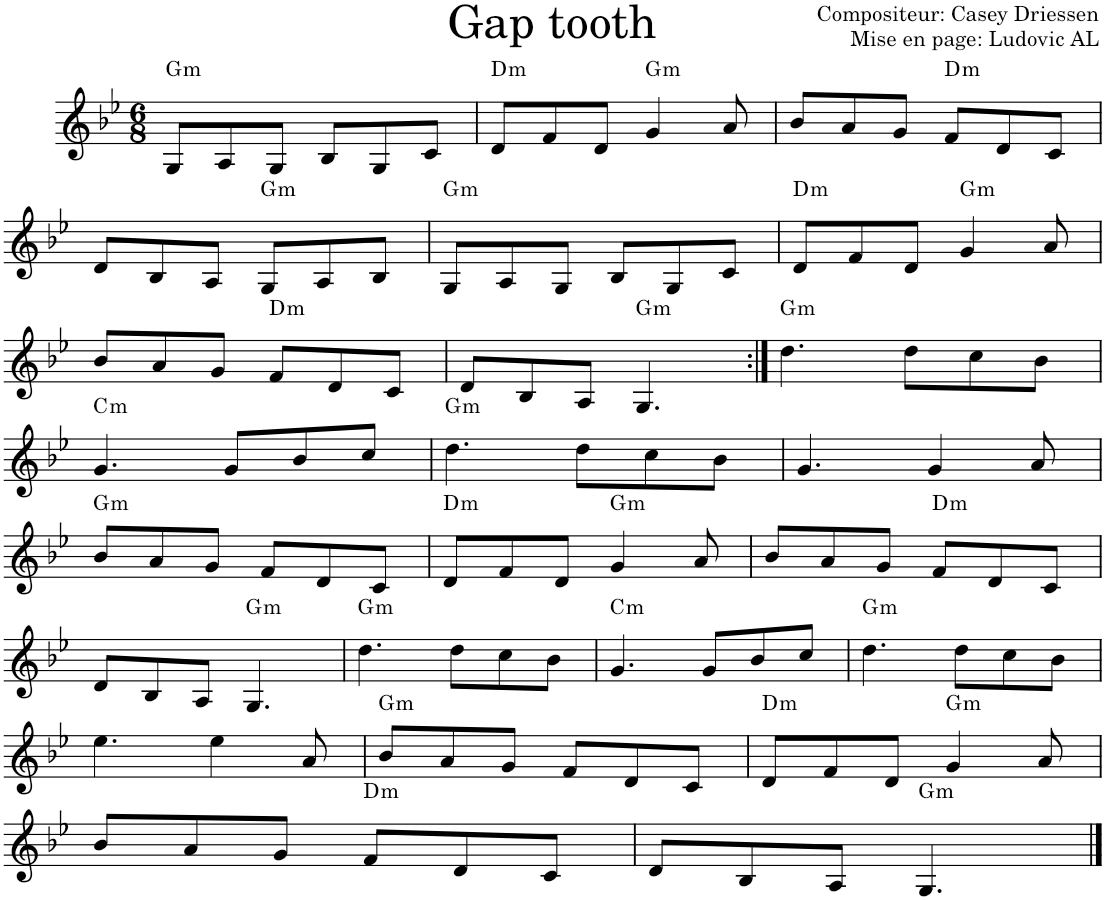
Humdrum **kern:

**kern	**harte
*part1	*part1
*staff1	*
*I"Violon	*
*I'Vln.	*
*clefG2	*
*k[b-e-]	*
*M6/8	*
=1	=1
!	!LO:H:kt=m
8G/L	G:min
8A/	.
8G/J	.
8B-/L	.
8G/	.
8c/J	.
=2	=2
!	!LO:H:kt=m
8d/L	D:min
8f/	.
8d/J	.
!	!LO:H:kt=m
4g/	G:min
8a/	.
=3	=3
8b-/L	.
8a/	.
8g/J	.
!	!LO:H:kt=m
8f/L	D:min
8d/	.
8c/J	.
!!LO:LB:g=z
=4	=4
8d/L	.
8B-/	.
8A/J	.
!	!LO:H:kt=m
8G/L	G:min
8A/	.
8B-/J	.
=5	=5
!	!LO:H:kt=m
8G/L	G:min
8A/	.
8G/J	.
8B-/L	.
8G/	.
8c/J	.
=6	=6
!	!LO:H:kt=m
8d/L	D:min
8f/	.
8d/J	.
!	!LO:H:kt=m
4g/	G:min
8a/	.
!!LO:LB:g=z
=7	=7
8b-/L	.
8a/	.
8g/J	.
!	!LO:H:kt=m
8f/L	D:min
8d/	.
8c/J	.
=8	=8
8d/L	.
8B-/	.
8A/J	.
!	!LO:H:kt=m
4.G/	G:min
=9:|!	=9:|!
!	!LO:H:kt=m
4.dd\	G:min
8dd\L	.
8cc\	.
8b-\J	.
!!LO:LB:g=z
=10	=10
!	!LO:H:kt=m
4.g/	C:min
8g/L	.
8b-/	.
8cc/J	.
=11	=11
!	!LO:H:kt=m
4.dd\	G:min
8dd\L	.
8cc\	.
8b-\J	.
=12	=12
4.g/	.
4g/	.
8a/	.
!!LO:LB:g=z
=13	=13
!	!LO:H:kt=m
8b-/L	G:min
8a/	.
8g/J	.
8f/L	.
8d/	.
8c/J	.
=14	=14
!	!LO:H:kt=m
8d/L	D:min
8f/	.
8d/J	.
!	!LO:H:kt=m
4g/	G:min
8a/	.
=15	=15
8b-/L	.
8a/	.
8g/J	.
!	!LO:H:kt=m
8f/L	D:min
8d/	.
8c/J	.
!!LO:LB:g=z
=16	=16
8d/L	.
8B-/	.
8A/J	.
!	!LO:H:kt=m
4.G/	G:min
=17	=17
!	!LO:H:kt=m
4.dd\	G:min
8dd\L	.
8cc\	.
8b-\J	.
=18	=18
!	!LO:H:kt=m
4.g/	C:min
8g/L	.
8b-/	.
8cc/J	.
=19	=19
!	!LO:H:kt=m
4.dd\	G:min
8dd\L	.
8cc\	.
8b-\J	.
!!LO:LB:g=z
=20	=20
4.ee-\	.
4ee-\	.
8a/	.
=21	=21
!	!LO:H:kt=m
8b-/L	G:min
8a/	.
8g/J	.
8f/L	.
8d/	.
8c/J	.
=22	=22
!	!LO:H:kt=m
8d/L	D:min
8f/	.
8d/J	.
!	!LO:H:kt=m
4g/	G:min
8a/	.
!!LO:LB:g=z
=23	=23
8b-/L	.
8a/	.
8g/J	.
!	!LO:H:kt=m
8f/L	D:min
8d/	.
8c/J	.
=24	=24
8d/L	.
8B-/	.
8A/J	.
!	!LO:H:kt=m
4.G/	G:min
==	==
*-	*-
